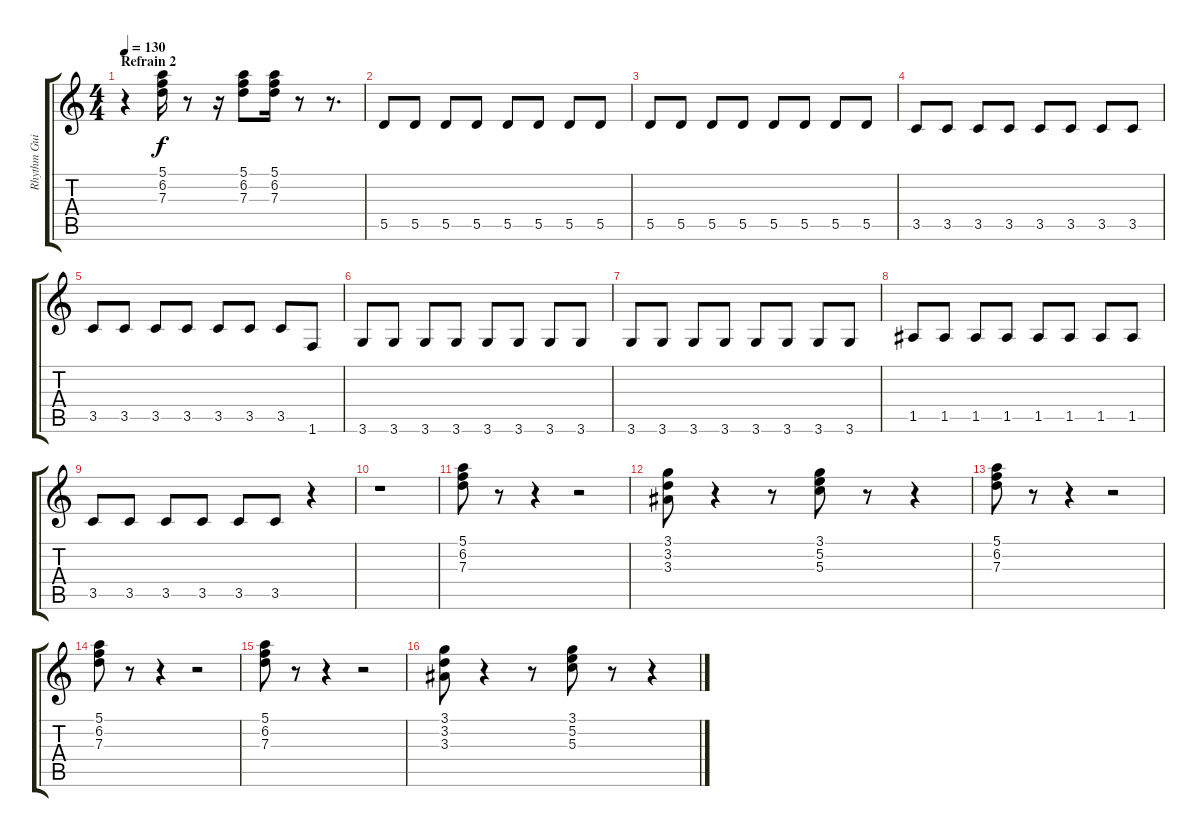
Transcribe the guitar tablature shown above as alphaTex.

\track ("Rhythm Guitar" "Rhythm Gui") {instrument electricguitarclean}
\staff {score tabs}
\tuning (E4 B3 G3 D3 A2 E2) {hide}
\ts (4 4)
\section ("" "Refrain 2")
\tempo 130
\clef g2
\ks c
r.4{dy f} (5.1 6.2 7.3).16 r.8 r.16 (5.1 6.2 7.3).8 (5.1 6.2 7.3).16 r.8 r.8{d} |
5.5.8 5.5.8 5.5.8 5.5.8 5.5.8 5.5.8 5.5.8 5.5.8 |
5.5.8 5.5.8 5.5.8 5.5.8 5.5.8 5.5.8 5.5.8 5.5.8 |
3.5.8 3.5.8 3.5.8 3.5.8 3.5.8 3.5.8 3.5.8 3.5.8 |
3.5.8 3.5.8 3.5.8 3.5.8 3.5.8 3.5.8 3.5.8 1.6.8 |
3.6.8 3.6.8 3.6.8 3.6.8 3.6.8 3.6.8 3.6.8 3.6.8 |
3.6.8 3.6.8 3.6.8 3.6.8 3.6.8 3.6.8 3.6.8 3.6.8 |
1.5.8 1.5.8 1.5.8 1.5.8 1.5.8 1.5.8 1.5.8 1.5.8 |
3.5.8 3.5.8 3.5.8 3.5.8 3.5.8 3.5.8 r.4{volume 16} |
r.1 |
(5.1 6.2 7.3).8{volume 8} r.8 r.4 r.2 |
(3.1 3.2 3.3).8 r.4 r.8 (3.1 5.2 5.3).8 r.8 r.4 |
(5.1 6.2 7.3).8 r.8 r.4 r.2 |
(5.1 6.2 7.3).8 r.8 r.4 r.2 |
(5.1 6.2 7.3).8 r.8 r.4 r.2 |
(3.1 3.2 3.3).8 r.4 r.8 (3.1 5.2 5.3).8 r.8 r.4
